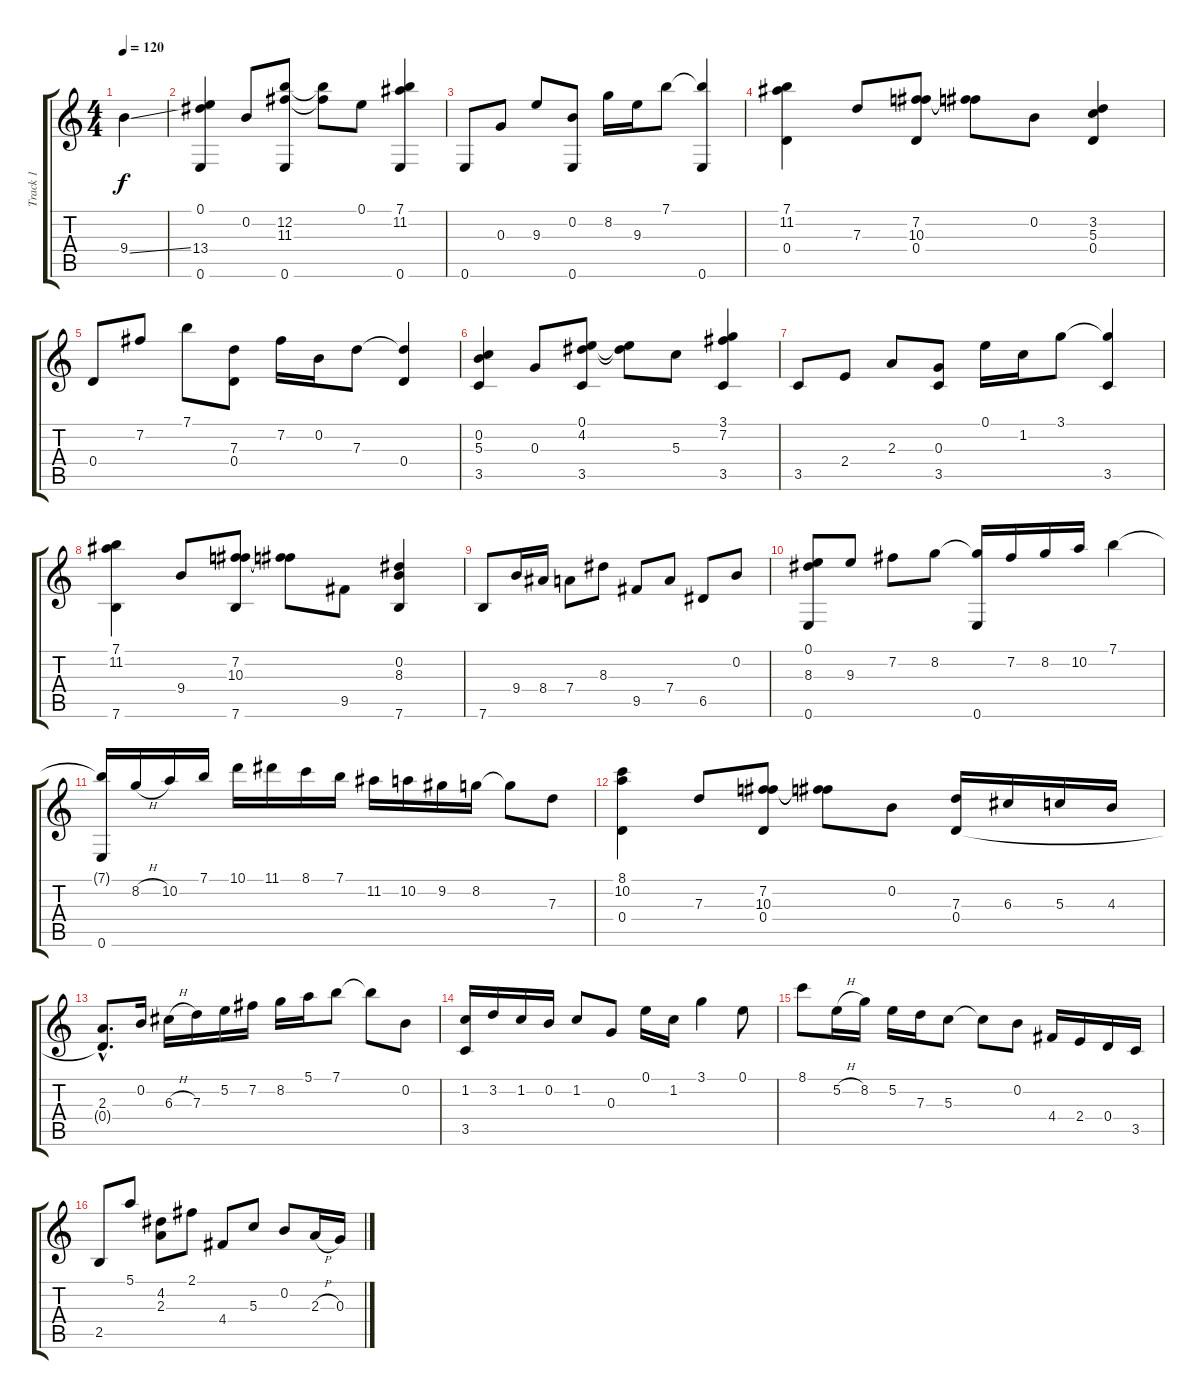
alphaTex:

\track ("Track 1" "Track 1") {instrument acousticguitarnylon}
\staff {score tabs}
\tuning (E4 B3 G3 D3 A2 E2) {hide}
\ts (4 4)
\tempo 120
\clef g2
\ks c
9.4{ss}.4{dy f instrument acousticguitarnylon} |
(0.1 13.4 0.6).4 0.2.8 (12.2 11.3 0.6).8 (12.2{t} 11.3{t}).8 0.1.8 (7.1 11.2 0.6).4 |
0.6.8 0.3.8 9.3.8 (0.2 0.6).8 8.2.16 9.3.16 7.1.8 (7.1{t} 0.6).4 |
(7.1 11.2 0.4).4 7.3.8 (7.2 10.3 0.4).8 (7.2{t} 10.3{t}).8 0.2.8 (3.2 5.3 0.4).4 |
0.4.8 7.2.8 7.1.8 (7.3 0.4).8 7.2.16 0.2.16 7.3.8 (7.3{t} 0.4).4 |
(0.2 5.3 3.5).4 0.3.8 (0.1 4.2 3.5).8 (0.1{t} 4.2{t}).8 5.3.8 (3.1 7.2 3.5).4 |
3.5.8 2.4.8 2.3.8 (0.3 3.5).8 0.1.16 1.2.16 3.1.8 (3.1{t} 3.5).4 |
(7.1 11.2 7.6).4 9.4.8 (7.2 10.3 7.6).8 (7.2{t} 10.3{t}).8 9.5.8 (0.2 8.3 7.6).4 |
7.6.8 9.4.16 8.4.16 7.4.8 8.3.8 9.5.8 7.4.8 6.5.8 0.2.8 |
(0.1 8.3 0.6).8 9.3.8 7.2.8 8.2.8 (8.2{t} 0.6).16 7.2.16 8.2.16 10.2.16 7.1.4 |
(7.1{t} 0.6).16 8.2{h}.16 10.2.16 7.1.16 10.1.16 11.1.16 8.1.16 7.1.16 11.2.16 10.2.16 9.2.16 8.2.16 8.2{t}.8 7.3.8 |
(8.1 10.2 0.4).4 7.3.8 (7.2 10.3 0.4).8 (7.2{t} 10.3{t}).8 0.2.8 (7.3 0.4).16 6.3.16 5.3.16 4.3.16 |
(2.3{hac} 0.4{hac t}).8{d} 0.2.16 6.3{h}.16 7.3.16 5.2.16 7.2.16 8.2.16 5.1.16 7.1.8 7.1{t}.8 0.2.8 |
(1.2 3.5).16 3.2.16 1.2.16 0.2.16 1.2.8 0.3.8 0.1.16 1.2.16 3.1.4 0.1.8 |
8.1.8 5.2{h}.16 8.2.16 5.2.16 7.3.16 5.3.8 5.3{t}.8 0.2.8 4.4.16 2.4.16 0.4.16 3.5.16 |
2.5.8 5.1.8 (4.2 2.3).8 2.1.8 4.4.8 5.3.8 0.2.8 2.3{h}.16 0.3.16
